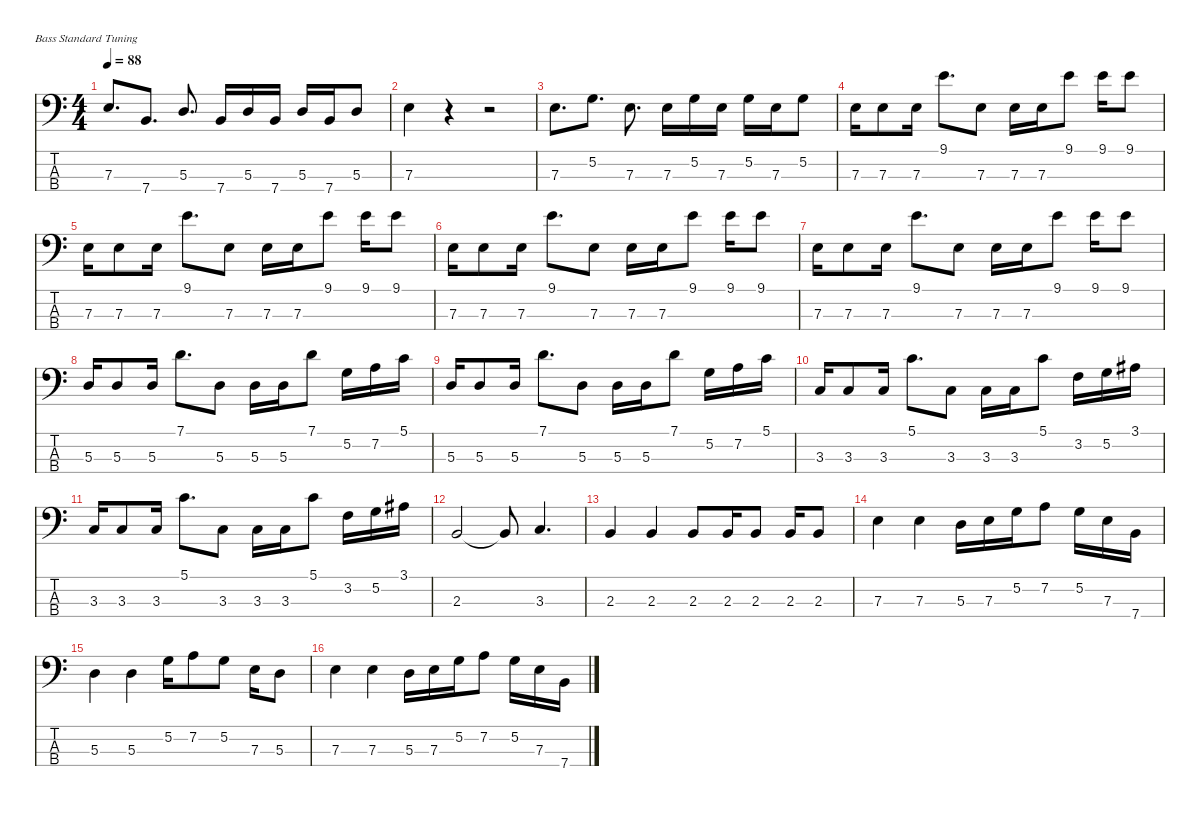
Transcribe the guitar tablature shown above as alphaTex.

\defaultSystemsLayout 4
\hideDynamics
\bracketExtendMode nobrackets
\singleTrackTrackNamePolicy hidden
\multiTrackTrackNamePolicy hidden
\firstSystemTrackNameMode fullname
\firstSystemTrackNameOrientation horizontal
\otherSystemsTrackNameOrientation horizontal
\track ("Bass" "el.bs.") {instrument electricbassfinger}
\staff {score tabs}
\tuning (G2 D2 A1 E1)
\ts (4 4)
\tempo 88
\clef f4
\ks c
7.3.8{d dy fff beam Up} 7.4.8{d beam Up} 5.3.8{d beam Up} 7.4.16{beam Up} 5.3.16{beam Up} 7.4.16{beam Up} 5.3.16{beam Up} 7.4.16{beam Up} 5.3.8{beam Up} |
7.3.4{beam Down} r.4{beam Down} r.2{beam Down} |
7.3.8{d beam Down} 5.2.8{d beam Down} 7.3.8{d beam Down} 7.3.16{beam Down} 5.2.16{beam Down} 7.3.16{beam Down} 5.2.16{beam Down} 7.3.16{beam Down} 5.2.8{beam Down} |
7.3.16{beam Down} 7.3.8{beam Down} 7.3.16{beam Down} 9.1.8{d beam Down} 7.3.8{beam Down} 7.3.16{beam Down} 7.3.16{beam Down} 9.1.8{beam Down} 9.1.16{beam Down} 9.1.8{beam Down} |
7.3.16{beam Down} 7.3.8{beam Down} 7.3.16{beam Down} 9.1.8{d beam Down} 7.3.8{beam Down} 7.3.16{beam Down} 7.3.16{beam Down} 9.1.8{beam Down} 9.1.16{beam Down} 9.1.8{beam Down} |
7.3.16{beam Down} 7.3.8{beam Down} 7.3.16{beam Down} 9.1.8{d beam Down} 7.3.8{beam Down} 7.3.16{beam Down} 7.3.16{beam Down} 9.1.8{beam Down} 9.1.16{beam Down} 9.1.8{beam Down} |
7.3.16{beam Down} 7.3.8{beam Down} 7.3.16{beam Down} 9.1.8{d beam Down} 7.3.8{beam Down} 7.3.16{beam Down} 7.3.16{beam Down} 9.1.8{beam Down} 9.1.16{beam Down} 9.1.8{beam Down} |
5.3.16{beam Up} 5.3.8{beam Up} 5.3.16{beam Up} 7.1.8{d beam Down} 5.3.8{beam Down} 5.3.16{beam Down} 5.3.16{beam Down} 7.1.8{beam Down} 5.2.16{beam Down} 7.2.16{beam Down} 5.1.16{beam Down} |
5.3.16{beam Up} 5.3.8{beam Up} 5.3.16{beam Up} 7.1.8{d beam Down} 5.3.8{beam Down} 5.3.16{beam Down} 5.3.16{beam Down} 7.1.8{beam Down} 5.2.16{beam Down} 7.2.16{beam Down} 5.1.16{beam Down} |
3.3.16{beam Up} 3.3.8{beam Up} 3.3.16{beam Up} 5.1.8{d beam Down} 3.3.8{beam Down} 3.3.16{beam Down} 3.3.16{beam Down} 5.1.8{beam Down} 3.2.16{beam Down} 5.2.16{beam Down} 3.1{acc #}.16{beam Down} |
3.3.16{beam Up} 3.3.8{beam Up} 3.3.16{beam Up} 5.1.8{d beam Down} 3.3.8{beam Down} 3.3.16{beam Down} 3.3.16{beam Down} 5.1.8{beam Down} 3.2.16{beam Down} 5.2.16{beam Down} 3.1{acc #}.16{beam Down} |
2.3.2{beam Up} 2.3{t}.8{dy f beam Up} 3.3.4{d dy fff beam Up} |
2.3.4{beam Up} 2.3.4{beam Up} 2.3.8{beam Up} 2.3.16{beam Up} 2.3.8{beam Up} 2.3.16{beam Up} 2.3.8{beam Up} |
7.3.4{beam Down} 7.3.4{beam Down} 5.3.16{beam Down} 7.3.16{beam Down} 5.2.16{beam Down} 7.2.8{beam Down} 5.2.16{beam Down} 7.3.16{beam Down} 7.4.16{beam Down} |
5.3.4{beam Down} 5.3.4{beam Down} 5.2.16{beam Down} 7.2.8{beam Down} 5.2.8{beam Down} 7.3.16{beam Down} 5.3.8{beam Down} |
7.3.4{beam Down} 7.3.4{beam Down} 5.3.16{beam Down} 7.3.16{beam Down} 5.2.16{beam Down} 7.2.8{beam Down} 5.2.16{beam Down} 7.3.16{beam Down} 7.4.16{beam Down}
